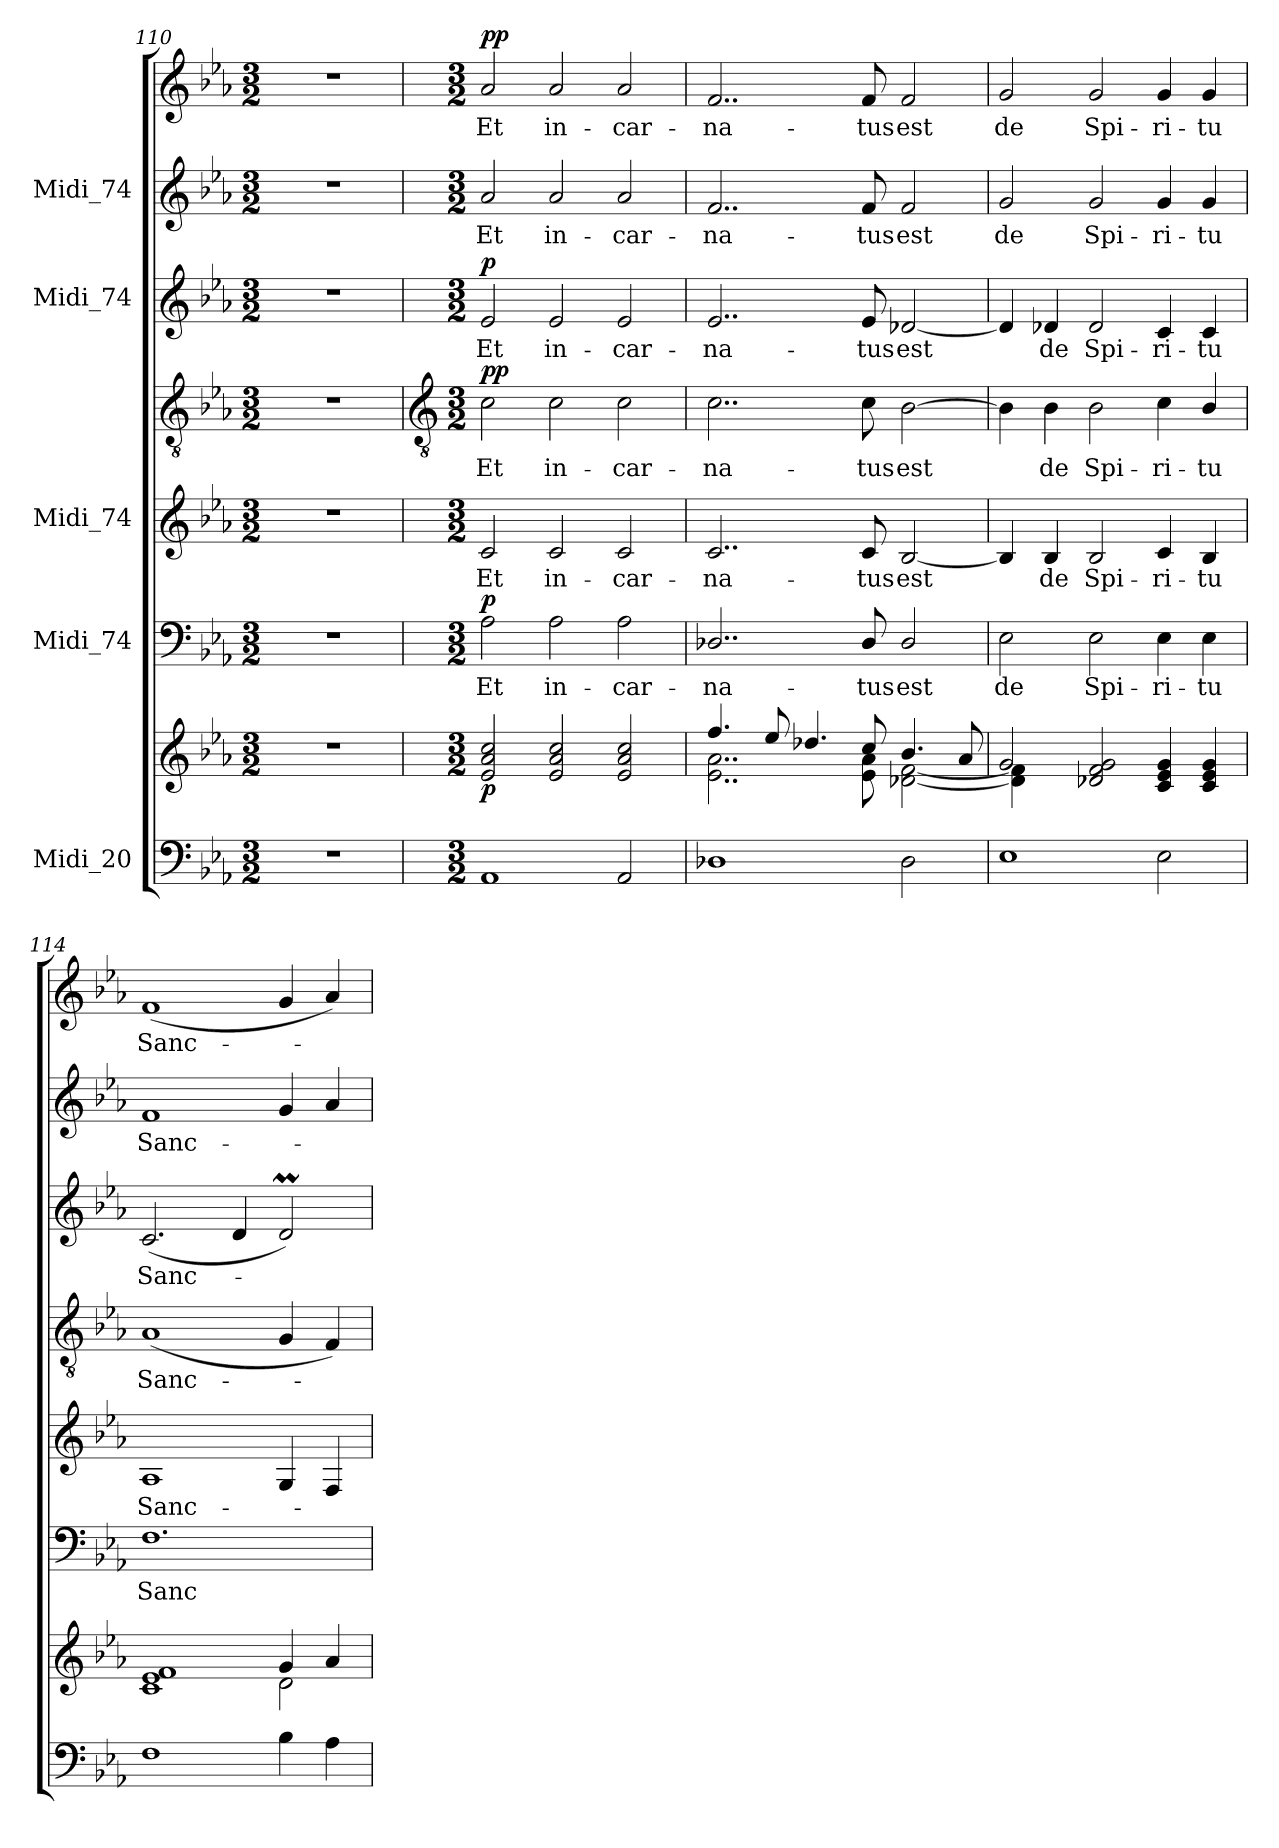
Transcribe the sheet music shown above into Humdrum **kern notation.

**kern	**kern	**dynam	**kern	**text	**dynam	**kern	**text	**kern	**text	**dynam	**kern	**text	**dynam	**kern	**text	**kern	**text	**dynam
*part5	*part5	*part5	*part4	*part4	*part4	*part3	*part3	*part3	*part3	*part3	*part2	*part2	*part2	*part1	*part1	*part1	*part1	*part1
*staff8	*staff7	*staff7/8	*staff6	*staff6	*staff6	*staff5	*staff5	*staff4	*staff4	*staff4/5	*staff3	*staff3	*staff3	*staff2	*staff2	*staff1	*staff1	*staff1/2
*I"Midi_20	*	*	*I"Midi_74	*	*	*I"Midi_74	*	*	*	*	*I"Midi_74	*	*	*I"Midi_74	*	*	*	*
*clefF4	*clefG2	*	*clefF4	*	*	*	*	*clefGv2	*	*	*clefG2	*	*	*	*	*clefG2	*	*
*k[b-e-a-]	*k[b-e-a-]	*	*k[b-e-a-]	*	*	*k[b-e-a-]	*	*k[b-e-a-]	*	*	*k[b-e-a-]	*	*	*k[b-e-a-]	*	*k[b-e-a-]	*	*
*E-:	*E-:	*	*E-:	*	*	*E-:	*	*E-:	*	*	*E-:	*	*	*E-:	*	*E-:	*	*
*M3/2	*M3/2	*	*M3/2	*	*	*M3/2	*	*M3/2	*	*	*M3/2	*	*	*M3/2	*	*M3/2	*	*
=110	=110	=110	=110	=110	=110	=110	=110	=110	=110	=110	=110	=110	=110	=110	=110	=110	=110	=110
1.r	1.r	.	1.r	.	.	1.r	.	1.r	.	.	1.r	.	.	1.r	.	1.r	.	.
!!LO:LB:g=z
=111	=111	=111	=111	=111	=111	=111	=111	=111	=111	=111	=111	=111	=111	=111	=111	=111	=111	=111
*	*	*	*	*	*	*	*	*clefGv2	*	*	*	*	*	*	*	*	*	*
*M3/2	*M3/2	*	*M3/2	*	*	*M3/2	*	*M3/2	*	*	*M3/2	*	*	*M3/2	*	*M3/2	*	*
*	*^	*	*	*	*	*	*	*	*	*	*	*	*	*	*	*	*	*
!	!	!	!LO:DY:b	!	!LO:LY:b	!LO:DY:b	!	!LO:LY:b	!	!LO:LY:b	!LO:DY:b=2	!	!LO:LY:b	!	!	!LO:LY:b	!	!LO:LY:b	!
!	!	!	!	!	!	!	!	!	!	!	!LO:DY:n=1:b	!	!	!LO:DY:b	!	!	!	!	!LO:DY:b=2
!	!	!	!	!	!	!	!	!	!	!	!	!	!	!	!	!	!	!	!LO:DY:n=1:b
1AA-	2e-/ 2a-/ 2cc/	2ryy	p	2A-	Et	p	2c	Et	2c	Et	p p	2e-	Et	p	2a-	Et	2a-	Et	p p
!	!	!	!	!	!LO:LY:b	!	!	!LO:LY:b	!	!LO:LY:b	!	!	!LO:LY:b	!	!	!LO:LY:b	!	!LO:LY:b	!
.	2e-/ 2a-/ 2cc/	2ryy	.	2A-	in-	.	2c	in-	2c	in-	.	2e-	in-	.	2a-	in-	2a-	in-	.
!	!	!	!	!	!LO:LY:b	!	!	!LO:LY:b	!	!LO:LY:b	!	!	!LO:LY:b	!	!	!LO:LY:b	!	!LO:LY:b	!
2AA-	2e-/ 2a-/ 2cc/	2ryy	.	2A-	-car-	.	2c	-car-	2c	-car-	.	2e-	-car-	.	2a-	-car-	2a-	-car-	.
=112	=112	=112	=112	=112	=112	=112	=112	=112	=112	=112	=112	=112	=112	=112	=112	=112	=112	=112	=112
!	!	!	!	!	!LO:LY:b	!	!	!LO:LY:b	!	!LO:LY:b	!	!	!LO:LY:b	!	!	!LO:LY:b	!	!LO:LY:b	!
1D-X	4.ff/	2..e-\ 2..a-\	.	2..D-X/	-na-	.	2..c	-na-	2..c	-na-	.	2..e-	-na-	.	2..f	-na-	2..f	-na-	.
.	8ee-/	.	.	.	.	.	.	.	.	.	.	.	.	.	.	.	.	.	.
.	4.dd-X/	.	.	.	.	.	.	.	.	.	.	.	.	.	.	.	.	.	.
!	!	!	!	!	!LO:LY:b	!	!	!LO:LY:b	!	!LO:LY:b	!	!	!LO:LY:b	!	!	!LO:LY:b	!	!LO:LY:b	!
.	8cc/	8e-\ 8a-\	.	8D-/	-tus	.	8c	-tus	8c	-tus	.	8e-	-tus	.	8f	-tus	8f	-tus	.
!	!	!	!	!	!LO:LY:b	!	!	!LO:LY:b	!	!LO:LY:b	!	!	!LO:LY:b	!	!	!LO:LY:b	!	!LO:LY:b	!
2D-	4.b-/	[2d-X\ [2f\	.	2D-/	est	.	[2B-	est	[2B-	est	.	[2d-X	est	.	2f	est	2f	est	.
.	8a-/	.	.	.	.	.	.	.	.	.	.	.	.	.	.	.	.	.	.
=113	=113	=113	=113	=113	=113	=113	=113	=113	=113	=113	=113	=113	=113	=113	=113	=113	=113	=113	=113
!	!	!	!	!	!LO:LY:b	!	!	!	!	!	!	!	!	!	!	!LO:LY:b	!	!LO:LY:b	!
1E-	2g/	4d-\] 4f\]	.	2E-	de	.	4B-]	.	4B-]	.	.	4d-]	.	.	2g	de	2g	de	.
!	!	!	!	!	!	!	!	!LO:LY:b	!	!LO:LY:b	!	!	!LO:LY:b	!	!	!	!	!	!
.	.	4ryy	.	.	.	.	4B-	de	4B-	de	.	4d-	de	.	.	.	.	.	.
!	!	!	!	!	!LO:LY:b	!	!	!LO:LY:b	!	!LO:LY:b	!	!	!LO:LY:b	!	!	!LO:LY:b	!	!LO:LY:b	!
.	2d-X/ 2f/ 2g/	2ryy	.	2E-	Spi-	.	2B-	Spi-	2B-	Spi-	.	2d-	Spi-	.	2g	Spi-	2g	Spi-	.
!	!	!	!	!	!LO:LY:b	!	!	!LO:LY:b	!	!LO:LY:b	!	!	!LO:LY:b	!	!	!LO:LY:b	!	!LO:LY:b	!
2E-	4c/ 4e-/ 4g/	2ryy	.	4E-	-ri-	.	4c	-ri-	4c	-ri-	.	4c	-ri-	.	4g	-ri-	4g	-ri-	.
!	!	!	!	!	!LO:LY:b	!	!	!LO:LY:b	!	!LO:LY:b	!	!	!LO:LY:b	!	!	!LO:LY:b	!	!LO:LY:b	!
.	4c/ 4e-/ 4g/	.	.	4E-	-tu	.	4B-/	-tu	4B-/	-tu	.	4c	-tu	.	4g	-tu	4g	-tu	.
=114	=114	=114	=114	=114	=114	=114	=114	=114	=114	=114	=114	=114	=114	=114	=114	=114	=114	=114	=114
!	!	!	!	!	!LO:LY:b	!	!	!LO:LY:b	!	!LO:LY:b	!	!	!LO:LY:b	!	!	!LO:LY:b	!	!LO:LY:b	!
1F	1e-/ 1f/	1c\	.	1.F	Sanc-	.	1A-	Sanc-	(<1A-	Sanc-	.	(<2.c	Sanc-	.	1f	Sanc-	(<1f	Sanc-	.
.	.	.	.	.	.	.	.	.	.	.	.	4d	.	.	.	.	.	.	.
4B-	4g/	2d\	.	.	.	.	4G	.	4G	.	.	2dm)	.	.	4g	.	4g	.	.
4A-	4a-/	.	.	.	.	.	4F	.	4F)	.	.	.	.	.	4a-	.	4a-)	.	.
*	*v	*v	*	*	*	*	*	*	*	*	*	*	*	*	*	*	*	*	*
=	=	=	=	=	=	=	=	=	=	=	=	=	=	=	=	=	=	=
*-	*-	*-	*-	*-	*-	*-	*-	*-	*-	*-	*-	*-	*-	*-	*-	*-	*-	*-
